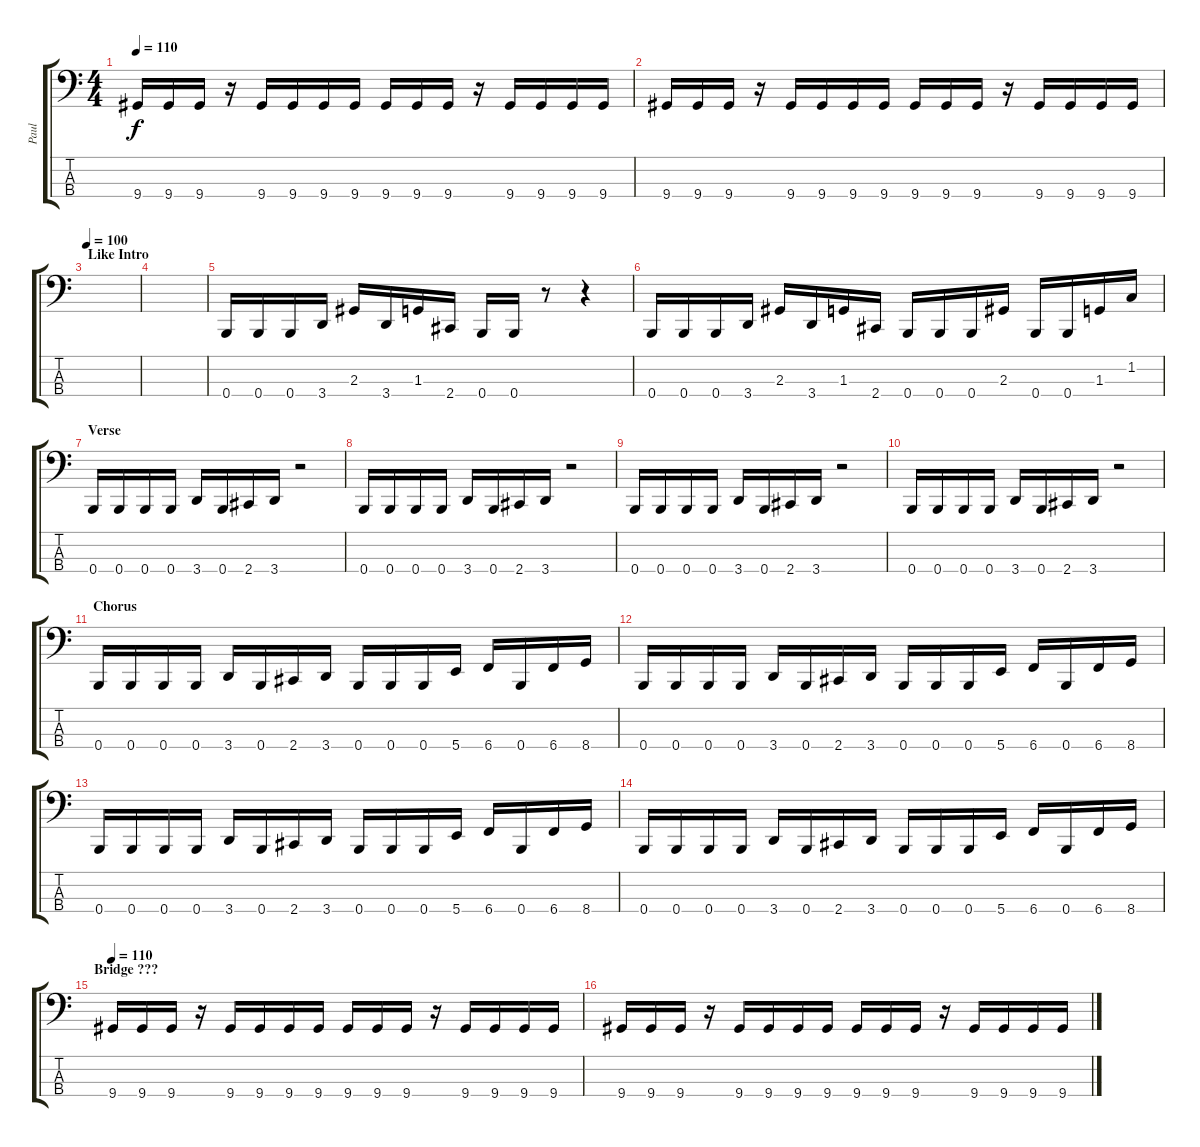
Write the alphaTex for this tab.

\track ("Paul" "Paul") {instrument electricbasspick}
\staff {score tabs}
\tuning (E2 B1 Gb1 B0) {hide}
\ts (4 4)
\tempo 110
\clef f4
\ks c
9.4.16{dy f} 9.4.16 9.4.16 r.16 9.4.16 9.4.16 9.4.16 9.4.16 9.4.16 9.4.16 9.4.16 r.16 9.4.16 9.4.16 9.4.16 9.4.16 |
9.4.16 9.4.16 9.4.16 r.16 9.4.16 9.4.16 9.4.16 9.4.16 9.4.16 9.4.16 9.4.16 r.16 9.4.16 9.4.16 9.4.16 9.4.16 |
\section ("" "Like Intro")
\tempo 100
|
|
0.4.16 0.4.16 0.4.16 3.4.16 2.3.16 3.4.16 1.3.16 2.4.16 0.4.16 0.4.16 r.8 r.4 |
0.4.16 0.4.16 0.4.16 3.4.16 2.3.16 3.4.16 1.3.16 2.4.16 0.4.16 0.4.16 0.4.16 2.3.16 0.4.16 0.4.16 1.3.16 1.2.16 |
\section ("" "Verse")
0.4.16 0.4.16 0.4.16 0.4.16 3.4.16 0.4.16 2.4.16 3.4.16 r.2 |
0.4.16 0.4.16 0.4.16 0.4.16 3.4.16 0.4.16 2.4.16 3.4.16 r.2 |
0.4.16 0.4.16 0.4.16 0.4.16 3.4.16 0.4.16 2.4.16 3.4.16 r.2 |
0.4.16 0.4.16 0.4.16 0.4.16 3.4.16 0.4.16 2.4.16 3.4.16 r.2 |
\section ("" "Chorus")
0.4.16 0.4.16 0.4.16 0.4.16 3.4.16 0.4.16 2.4.16 3.4.16 0.4.16 0.4.16 0.4.16 5.4.16 6.4.16 0.4.16 6.4.16 8.4.16 |
0.4.16 0.4.16 0.4.16 0.4.16 3.4.16 0.4.16 2.4.16 3.4.16 0.4.16 0.4.16 0.4.16 5.4.16 6.4.16 0.4.16 6.4.16 8.4.16 |
0.4.16 0.4.16 0.4.16 0.4.16 3.4.16 0.4.16 2.4.16 3.4.16 0.4.16 0.4.16 0.4.16 5.4.16 6.4.16 0.4.16 6.4.16 8.4.16 |
0.4.16 0.4.16 0.4.16 0.4.16 3.4.16 0.4.16 2.4.16 3.4.16 0.4.16 0.4.16 0.4.16 5.4.16 6.4.16 0.4.16 6.4.16 8.4.16 |
\section ("" "Bridge ???")
\tempo 110
9.4.16 9.4.16 9.4.16 r.16 9.4.16 9.4.16 9.4.16 9.4.16 9.4.16 9.4.16 9.4.16 r.16 9.4.16 9.4.16 9.4.16 9.4.16 |
9.4.16 9.4.16 9.4.16 r.16 9.4.16 9.4.16 9.4.16 9.4.16 9.4.16 9.4.16 9.4.16 r.16 9.4.16 9.4.16 9.4.16 9.4.16
